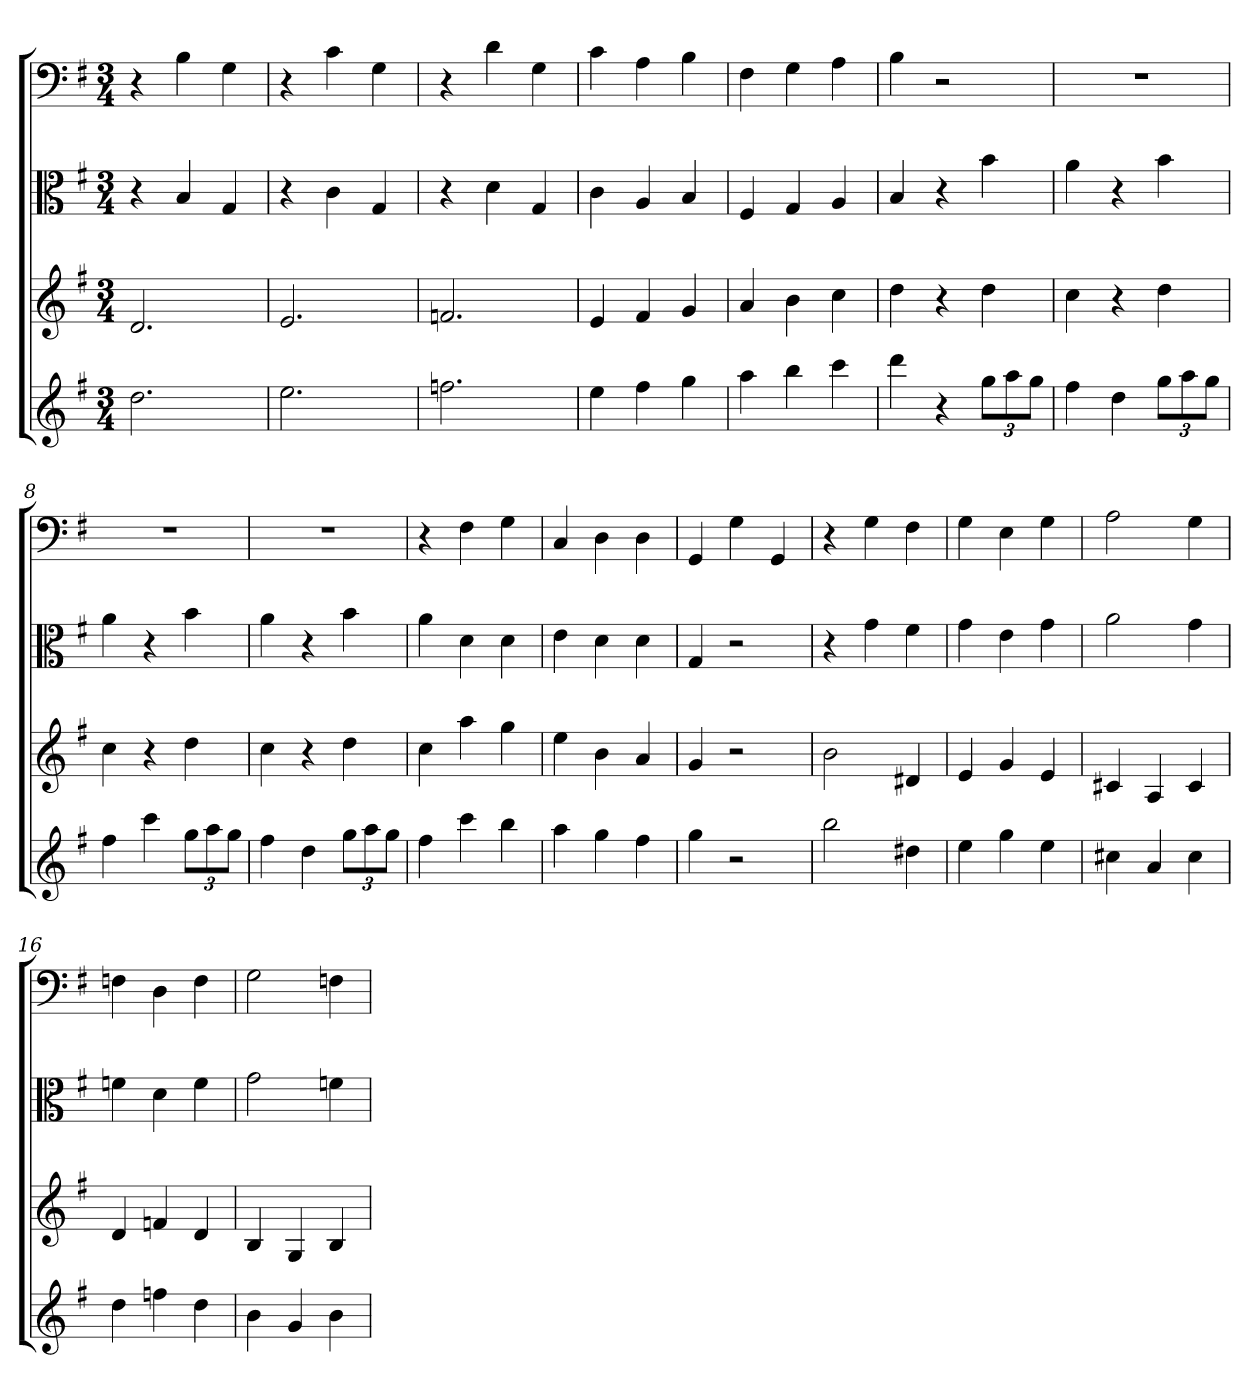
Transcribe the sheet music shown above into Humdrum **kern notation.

**kern	**kern	**kern	**kern
*part4	*part3	*part2	*part1
*staff4	*staff3	*staff2	*staff1
*	*	*clefC3	*clefF4
*k[f#]	*k[f#]	*k[f#]	*k[f#]
*G:	*G:	*G:	*G:
*M3/4	*M3/4	*M3/4	*M3/4
=1	=1	=1	=1
2.dd	2.d	4r	4r
.	.	4B	4B
.	.	4G	4G
=2	=2	=2	=2
2.ee	2.e	4r	4r
.	.	4c	4c
.	.	4G	4G
=3	=3	=3	=3
2.ffn	2.fn	4r	4r
.	.	4d	4d
.	.	4G	4G
=4	=4	=4	=4
4ee	4e	4c	4c
4ff#	4f#	4A	4A
4gg	4g	4B	4B
=5	=5	=5	=5
4aa	4a	4F#	4F#
4bb	4b	4G	4G
4ccc	4cc	4A	4A
=6	=6	=6	=6
4ddd	4dd	4B	4B
4r	4r	4r	2r
12ggL	4dd	4b	.
12aa	.	.	.
12ggJ	.	.	.
=7	=7	=7	=7
4ff#	4cc	4a	2.r
4dd	4r	4r	.
12ggL	4dd	4b	.
12aa	.	.	.
12ggJ	.	.	.
=8	=8	=8	=8
4ff#	4cc	4a	2.r
4ccc	4r	4r	.
12ggL	4dd	4b	.
12aa	.	.	.
12ggJ	.	.	.
=9	=9	=9	=9
4ff#	4cc	4a	2.r
4dd	4r	4r	.
12ggL	4dd	4b	.
12aa	.	.	.
12ggJ	.	.	.
=10	=10	=10	=10
4ff#	4cc	4a	4r
4ccc	4aa	4d	4F#
4bb	4gg	4d	4G
=11	=11	=11	=11
4aa	4ee	4e	4C
4gg	4b	4d	4D
4ff#	4a	4d	4D
=12	=12	=12	=12
4gg	4g	4G	4GG
2r	2r	2r	4G
.	.	.	4GG
=13	=13	=13	=13
2bb	2b	4r	4r
.	.	4g	4G
4dd#X	4d#X	4f#	4F#
=14	=14	=14	=14
4ee	4e	4g	4G
4gg	4g	4e	4E
4ee	4e	4g	4G
=15	=15	=15	=15
4cc#X	4c#X	2a	2A
4a	4A	.	.
4cc#	4c#	4g	4G
=16	=16	=16	=16
4dd	4d	4fn	4Fn
4ffn	4fn	4d	4D
4dd	4d	4f	4F
=17	=17	=17	=17
4b	4B	2g	2G
4g	4G	.	.
4b	4B	4fn	4Fn
=	=	=	=
*-	*-	*-	*-
